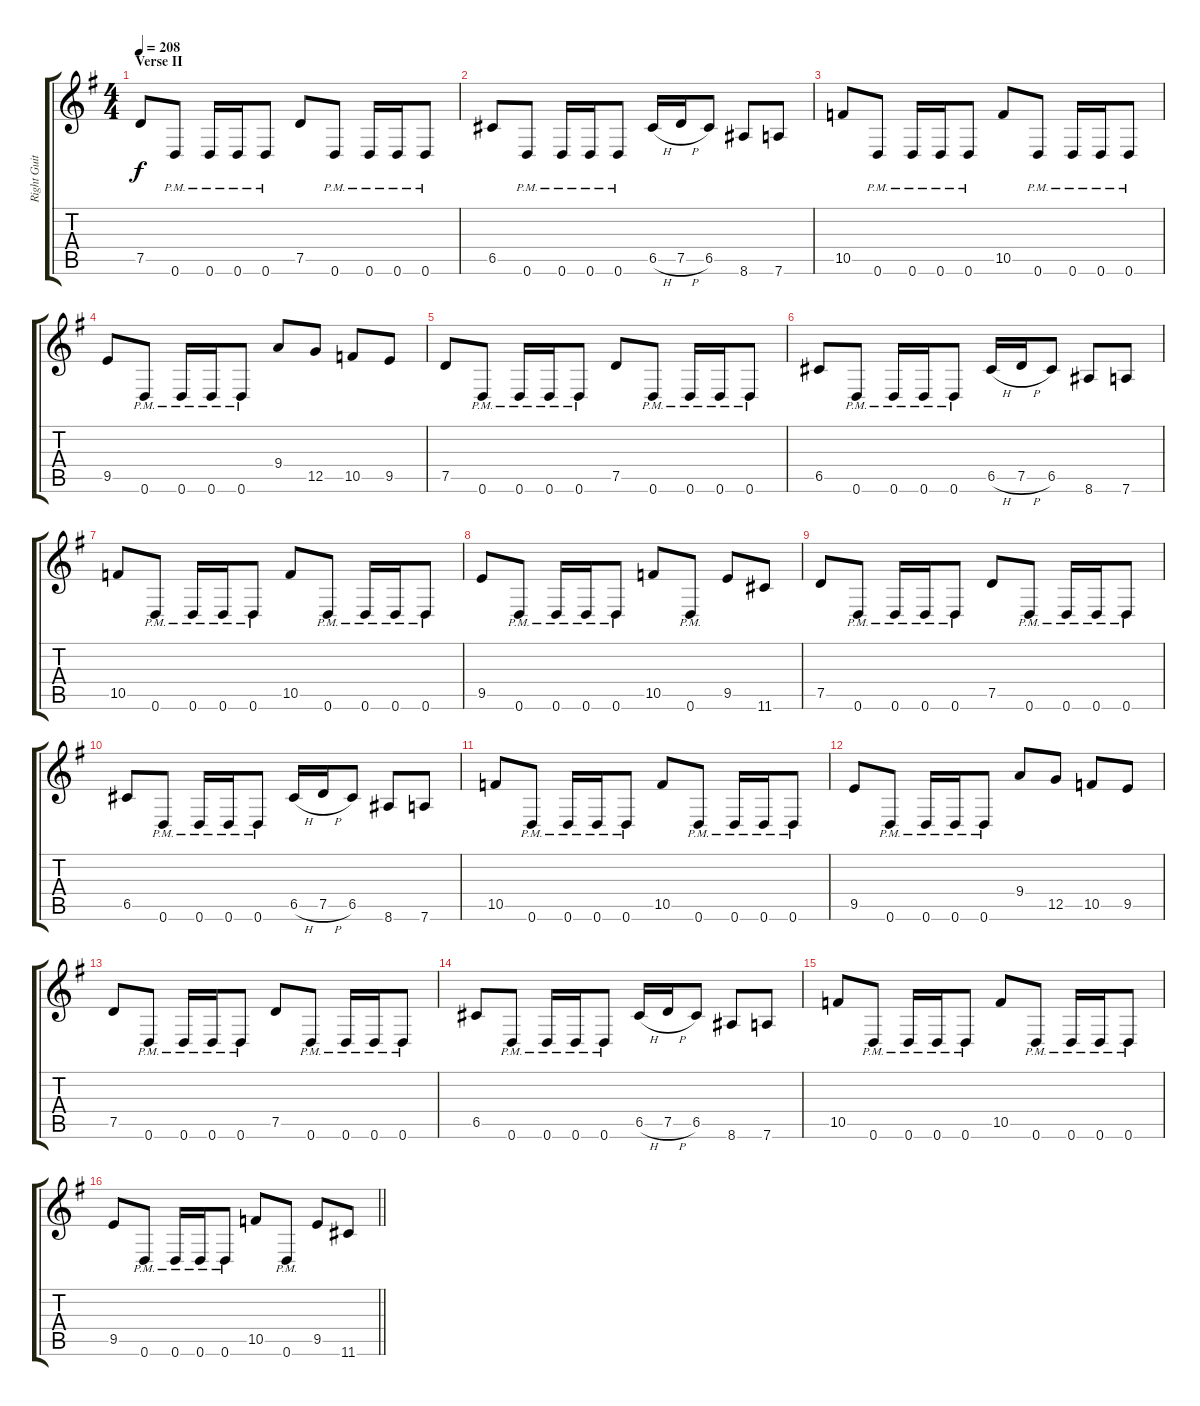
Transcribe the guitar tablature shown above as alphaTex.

\track ("Right Guitar" "Right Guit") {instrument distortionguitar}
\staff {score tabs}
\tuning (D4 A3 F3 C3 G2 D2) {hide}
\ts (4 4)
\section ("" "Verse II")
\tempo 208
\clef g2
\ks g
7.5.8{dy f} 0.6{pm}.8 0.6{pm}.16 0.6{pm}.16 0.6{pm}.8 7.5.8 0.6{pm}.8 0.6{pm}.16 0.6{pm}.16 0.6{pm}.8 |
6.5.8 0.6{pm}.8 0.6{pm}.16 0.6{pm}.16 0.6{pm}.8 6.5{h}.16 7.5{h}.16 6.5.8 8.6.8 7.6.8 |
10.5.8 0.6{pm}.8 0.6{pm}.16 0.6{pm}.16 0.6{pm}.8 10.5.8 0.6{pm}.8 0.6{pm}.16 0.6{pm}.16 0.6{pm}.8 |
9.5.8 0.6{pm}.8 0.6{pm}.16 0.6{pm}.16 0.6{pm}.8 9.4.8 12.5.8 10.5.8 9.5.8 |
7.5.8 0.6{pm}.8 0.6{pm}.16 0.6{pm}.16 0.6{pm}.8 7.5.8 0.6{pm}.8 0.6{pm}.16 0.6{pm}.16 0.6{pm}.8 |
6.5.8 0.6{pm}.8 0.6{pm}.16 0.6{pm}.16 0.6{pm}.8 6.5{h}.16 7.5{h}.16 6.5.8 8.6.8 7.6.8 |
10.5.8 0.6{pm}.8 0.6{pm}.16 0.6{pm}.16 0.6{pm}.8 10.5.8 0.6{pm}.8 0.6{pm}.16 0.6{pm}.16 0.6{pm}.8 |
9.5.8 0.6{pm}.8 0.6{pm}.16 0.6{pm}.16 0.6{pm}.8 10.5.8 0.6{pm}.8 9.5.8 11.6.8 |
7.5.8 0.6{pm}.8 0.6{pm}.16 0.6{pm}.16 0.6{pm}.8 7.5.8 0.6{pm}.8 0.6{pm}.16 0.6{pm}.16 0.6{pm}.8 |
6.5.8 0.6{pm}.8 0.6{pm}.16 0.6{pm}.16 0.6{pm}.8 6.5{h}.16 7.5{h}.16 6.5.8 8.6.8 7.6.8 |
10.5.8 0.6{pm}.8 0.6{pm}.16 0.6{pm}.16 0.6{pm}.8 10.5.8 0.6{pm}.8 0.6{pm}.16 0.6{pm}.16 0.6{pm}.8 |
9.5.8 0.6{pm}.8 0.6{pm}.16 0.6{pm}.16 0.6{pm}.8 9.4.8 12.5.8 10.5.8 9.5.8 |
7.5.8 0.6{pm}.8 0.6{pm}.16 0.6{pm}.16 0.6{pm}.8 7.5.8 0.6{pm}.8 0.6{pm}.16 0.6{pm}.16 0.6{pm}.8 |
6.5.8 0.6{pm}.8 0.6{pm}.16 0.6{pm}.16 0.6{pm}.8 6.5{h}.16 7.5{h}.16 6.5.8 8.6.8 7.6.8 |
10.5.8 0.6{pm}.8 0.6{pm}.16 0.6{pm}.16 0.6{pm}.8 10.5.8 0.6{pm}.8 0.6{pm}.16 0.6{pm}.16 0.6{pm}.8 |
\barLineRight lightlight
9.5.8 0.6{pm}.8 0.6{pm}.16 0.6{pm}.16 0.6{pm}.8 10.5.8 0.6{pm}.8 9.5.8 11.6.8
